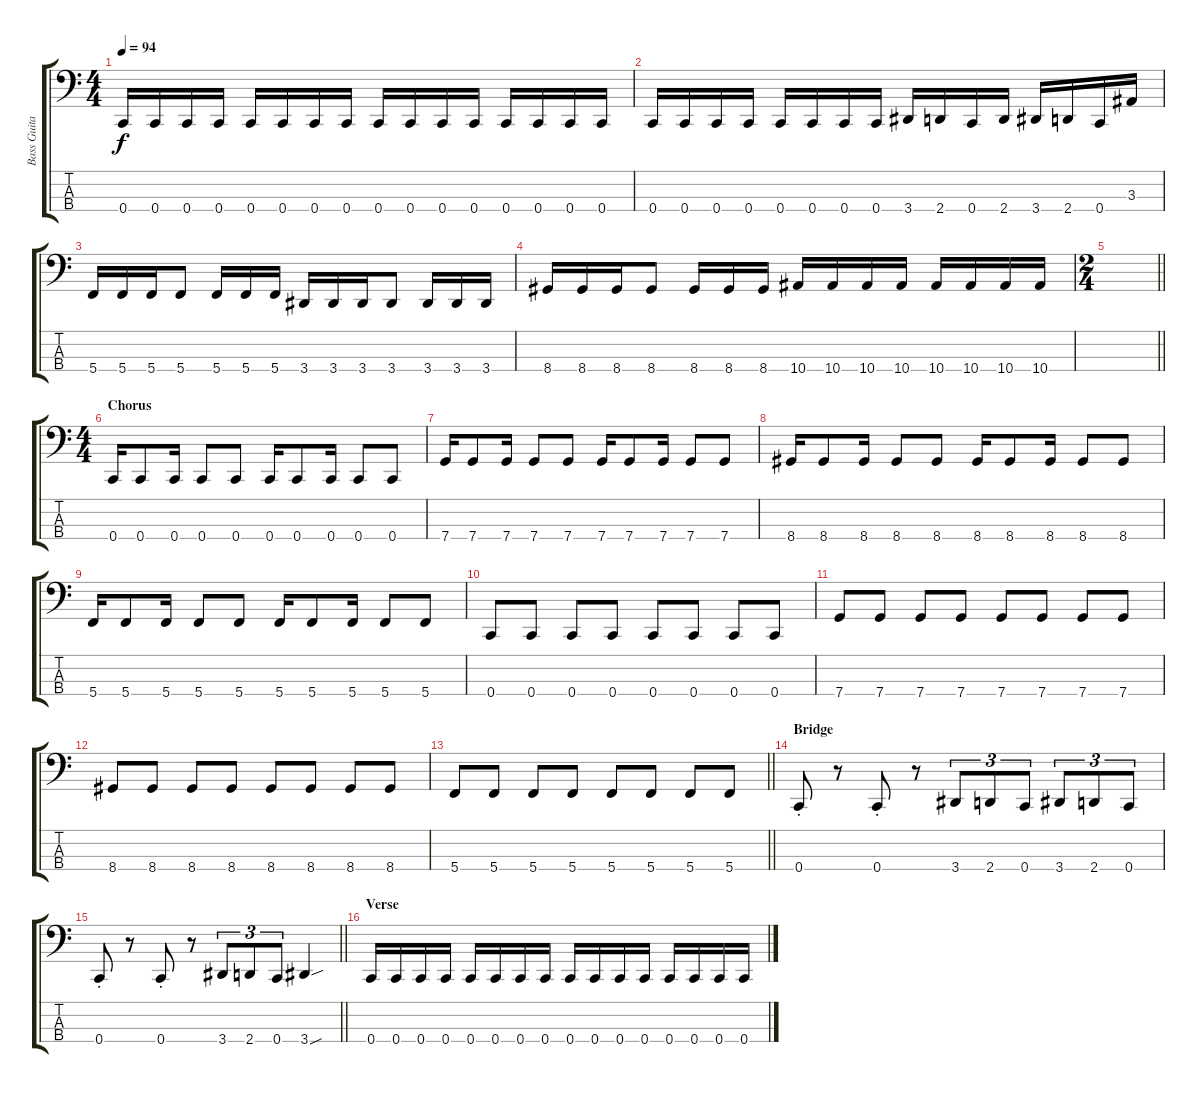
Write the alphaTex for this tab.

\track ("Bass Guitar (Marc McKnight)" "Bass Guita") {instrument electricbasspick}
\staff {score tabs}
\tuning (F2 C2 G1 C1) {hide}
\ts (4 4)
\tempo 94
\clef f4
\ks c
0.4.16{dy f} 0.4.16 0.4.16 0.4.16 0.4.16 0.4.16 0.4.16 0.4.16 0.4.16 0.4.16 0.4.16 0.4.16 0.4.16 0.4.16 0.4.16 0.4.16 |
0.4.16 0.4.16 0.4.16 0.4.16 0.4.16 0.4.16 0.4.16 0.4.16 3.4.16 2.4.16 0.4.16 2.4.16 3.4.16 2.4.16 0.4.16 3.3.16 |
5.4.16 5.4.16 5.4.16 5.4.8 5.4.16 5.4.16 5.4.16 3.4.16 3.4.16 3.4.16 3.4.8 3.4.16 3.4.16 3.4.16 |
8.4.16 8.4.16 8.4.16 8.4.8 8.4.16 8.4.16 8.4.16 10.4.16 10.4.16 10.4.16 10.4.16 10.4.16 10.4.16 10.4.16 10.4.16 |
\ts (2 4)
\barLineRight lightlight
|
\ts (4 4)
\section ("" "Chorus")
0.4.16 0.4.8 0.4.16 0.4.8 0.4.8 0.4.16 0.4.8 0.4.16 0.4.8 0.4.8 |
7.4.16 7.4.8 7.4.16 7.4.8 7.4.8 7.4.16 7.4.8 7.4.16 7.4.8 7.4.8 |
8.4.16 8.4.8 8.4.16 8.4.8 8.4.8 8.4.16 8.4.8 8.4.16 8.4.8 8.4.8 |
5.4.16 5.4.8 5.4.16 5.4.8 5.4.8 5.4.16 5.4.8 5.4.16 5.4.8 5.4.8 |
0.4.8 0.4.8 0.4.8 0.4.8 0.4.8 0.4.8 0.4.8 0.4.8 |
7.4.8 7.4.8 7.4.8 7.4.8 7.4.8 7.4.8 7.4.8 7.4.8 |
8.4.8 8.4.8 8.4.8 8.4.8 8.4.8 8.4.8 8.4.8 8.4.8 |
\barLineRight lightlight
5.4.8 5.4.8 5.4.8 5.4.8 5.4.8 5.4.8 5.4.8 5.4.8 |
\section ("" "Bridge")
0.4{st}.8 r.8 0.4{st}.8 r.8 3.4.8{tu (3 2)} 2.4.8{tu (3 2)} 0.4.8{tu (3 2)} 3.4.8{tu (3 2)} 2.4.8{tu (3 2)} 0.4.8{tu (3 2)} |
\barLineRight lightlight
0.4{st}.8 r.8 0.4{st}.8 r.8 3.4.8{tu (3 2)} 2.4.8{tu (3 2)} 0.4.8{tu (3 2)} 3.4{sou}.4 |
\section ("" "Verse")
0.4.16 0.4.16 0.4.16 0.4.16 0.4.16 0.4.16 0.4.16 0.4.16 0.4.16 0.4.16 0.4.16 0.4.16 0.4.16 0.4.16 0.4.16 0.4.16
